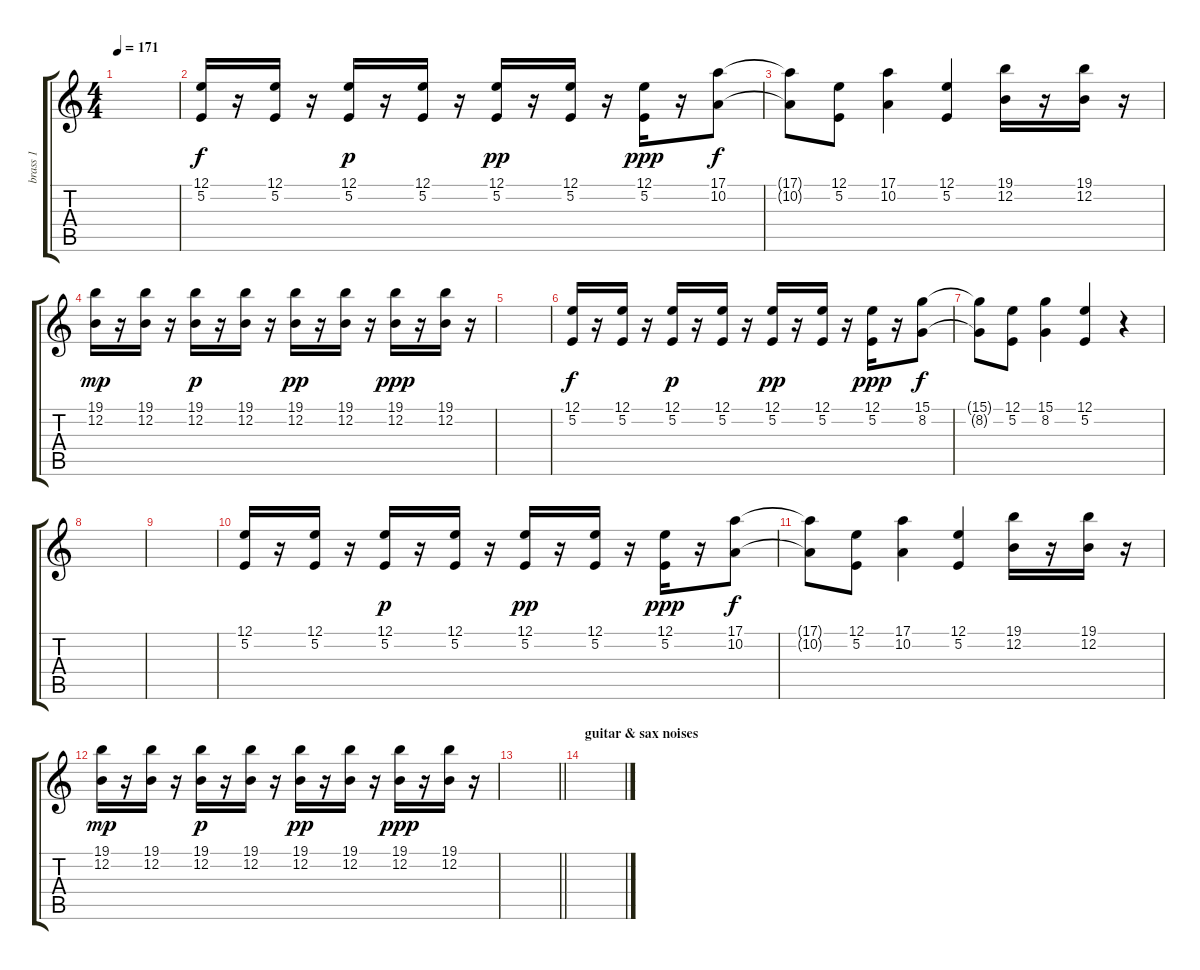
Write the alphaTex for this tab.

\track ("brass 1" "brass 1") {instrument brasssection}
\staff {score tabs}
\tuning (E4 B3 G3 D3 A2 E2) {hide}
\ts (4 4)
\tempo 171
\clef g2
\ks c
|
(12.1 5.2).16 r.16 (12.1 5.2).16 r.16 (12.1 5.2).16{dy p} r.16 (12.1 5.2).16 r.16 (12.1 5.2).16{dy pp} r.16 (12.1 5.2).16 r.16 (12.1 5.2).16{dy ppp} r.16 (17.1 10.2).8{dy f} |
(17.1{t} 10.2{t}).8 (12.1 5.2).8 (17.1 10.2).4 (12.1 5.2).4 (19.1 12.2).16 r.16 (19.1 12.2).16 r.16 |
(19.1 12.2).16{dy mp} r.16 (19.1 12.2).16 r.16 (19.1 12.2).16{dy p} r.16 (19.1 12.2).16 r.16 (19.1 12.2).16{dy pp} r.16 (19.1 12.2).16 r.16 (19.1 12.2).16{dy ppp} r.16 (19.1 12.2).16 r.16 |
|
(12.1 5.2).16{dy f} r.16 (12.1 5.2).16 r.16 (12.1 5.2).16{dy p} r.16 (12.1 5.2).16 r.16 (12.1 5.2).16{dy pp} r.16 (12.1 5.2).16 r.16 (12.1 5.2).16{dy ppp} r.16 (15.1 8.2).8{dy f} |
(15.1{t} 8.2{t}).8 (12.1 5.2).8 (15.1 8.2).4 (12.1 5.2).4 r.4 |
|
|
(12.1 5.2).16 r.16 (12.1 5.2).16 r.16 (12.1 5.2).16{dy p} r.16 (12.1 5.2).16 r.16 (12.1 5.2).16{dy pp} r.16 (12.1 5.2).16 r.16 (12.1 5.2).16{dy ppp} r.16 (17.1 10.2).8{dy f} |
(17.1{t} 10.2{t}).8 (12.1 5.2).8 (17.1 10.2).4 (12.1 5.2).4 (19.1 12.2).16 r.16 (19.1 12.2).16 r.16 |
(19.1 12.2).16{dy mp} r.16 (19.1 12.2).16 r.16 (19.1 12.2).16{dy p} r.16 (19.1 12.2).16 r.16 (19.1 12.2).16{dy pp} r.16 (19.1 12.2).16 r.16 (19.1 12.2).16{dy ppp} r.16 (19.1 12.2).16 r.16 |
\barLineRight lightlight
|
\section ("" "guitar & sax noises")
